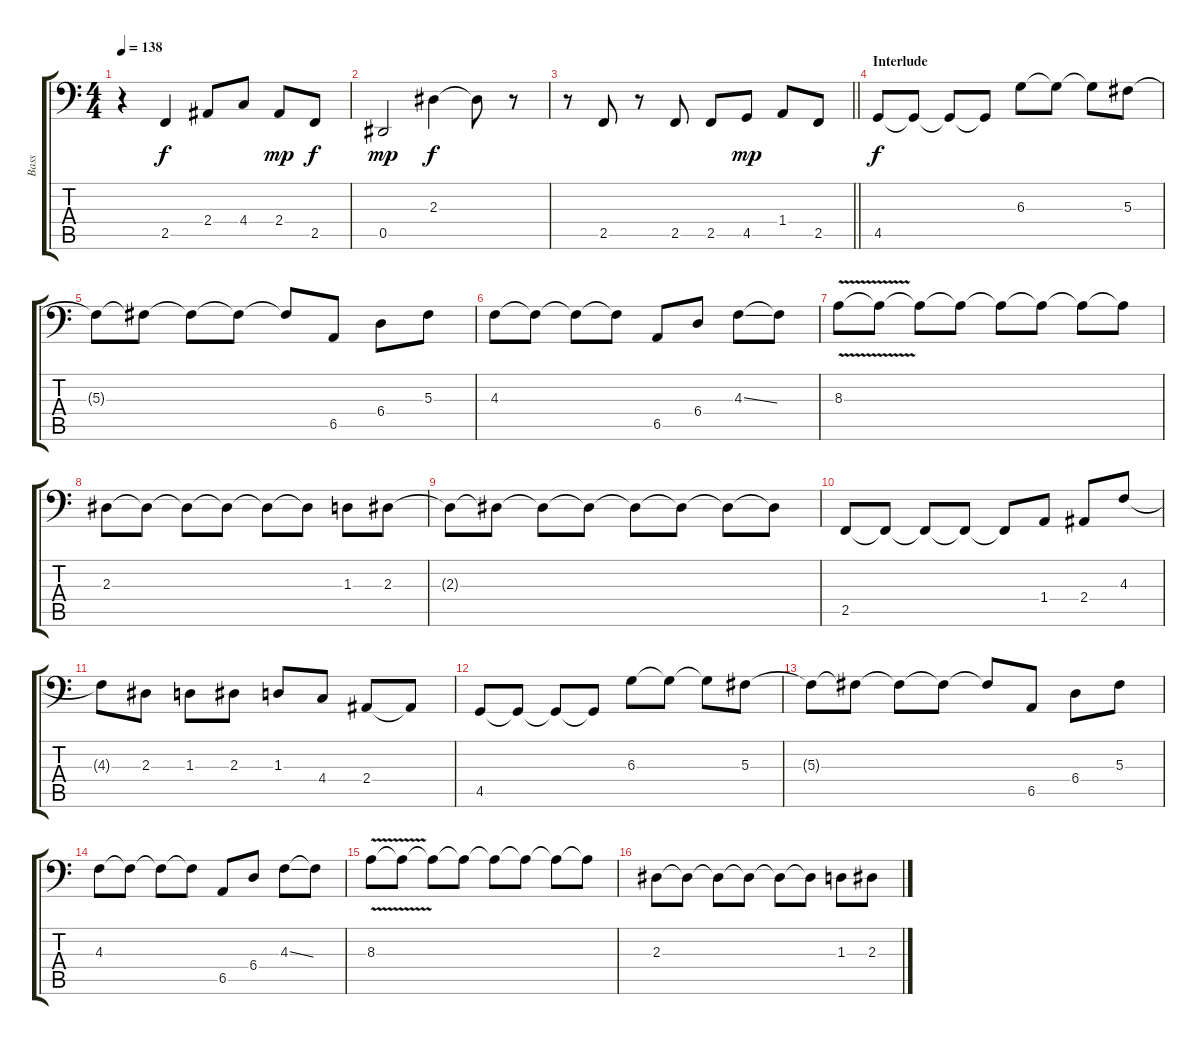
\track ("Bass" "Bass") {instrument electricbassfinger}
\staff {score tabs}
\tuning (B2 Gb2 Db2 Ab1 Eb1 Bb0) {hide}
\ts (4 4)
\tempo 138
\clef f4
\ks c
r.4{dy f} 2.5.4 2.4.8 4.4.8 2.4.8{dy mp} 2.5.8{dy f} |
0.5.2{dy mp} 2.3.4{dy f} 2.3{t}.8 r.8 |
\barLineRight lightlight
r.8 2.5.8 r.8 2.5.8 2.5.8 4.5.8{dy mp} 1.4.8 2.5.8 |
\section ("" "Interlude")
4.5.8{dy f} 4.5{t}.8 4.5{t}.8 4.5{t}.8 6.3.8 6.3{t}.8 6.3{t}.8 5.3.8 |
5.3{t}.8 5.3{t}.8 5.3{t}.8 5.3{t}.8 5.3{t}.8 6.5.8 6.4.8 5.3.8 |
4.3.8 4.3{t}.8 4.3{t}.8 4.3{t}.8 6.5.8 6.4.8 4.3{ss}.8 4.3{t}.8 |
8.3{v}.8 8.3{t}.8 8.3{t}.8 8.3{t}.8 8.3{t}.8 8.3{t}.8 8.3{t}.8 8.3{t}.8 |
2.3.8 2.3{t}.8 2.3{t}.8 2.3{t}.8 2.3{t}.8 2.3{t}.8 1.3.8 2.3.8 |
2.3{t}.8 2.3{t}.8 2.3{t}.8 2.3{t}.8 2.3{t}.8 2.3{t}.8 2.3{t}.8 2.3{t}.8 |
2.5.8 2.5{t}.8 2.5{t}.8 2.5{t}.8 2.5{t}.8 1.4.8 2.4.8 4.3.8 |
4.3{t}.8 2.3.8 1.3.8 2.3.8 1.3.8 4.4.8 2.4.8 2.4{t}.8 |
4.5.8 4.5{t}.8 4.5{t}.8 4.5{t}.8 6.3.8 6.3{t}.8 6.3{t}.8 5.3.8 |
5.3{t}.8 5.3{t}.8 5.3{t}.8 5.3{t}.8 5.3{t}.8 6.5.8 6.4.8 5.3.8 |
4.3.8 4.3{t}.8 4.3{t}.8 4.3{t}.8 6.5.8 6.4.8 4.3{ss}.8 4.3{t}.8 |
8.3{v}.8 8.3{t}.8 8.3{t}.8 8.3{t}.8 8.3{t}.8 8.3{t}.8 8.3{t}.8 8.3{t}.8 |
2.3.8 2.3{t}.8 2.3{t}.8 2.3{t}.8 2.3{t}.8 2.3{t}.8 1.3.8 2.3.8
